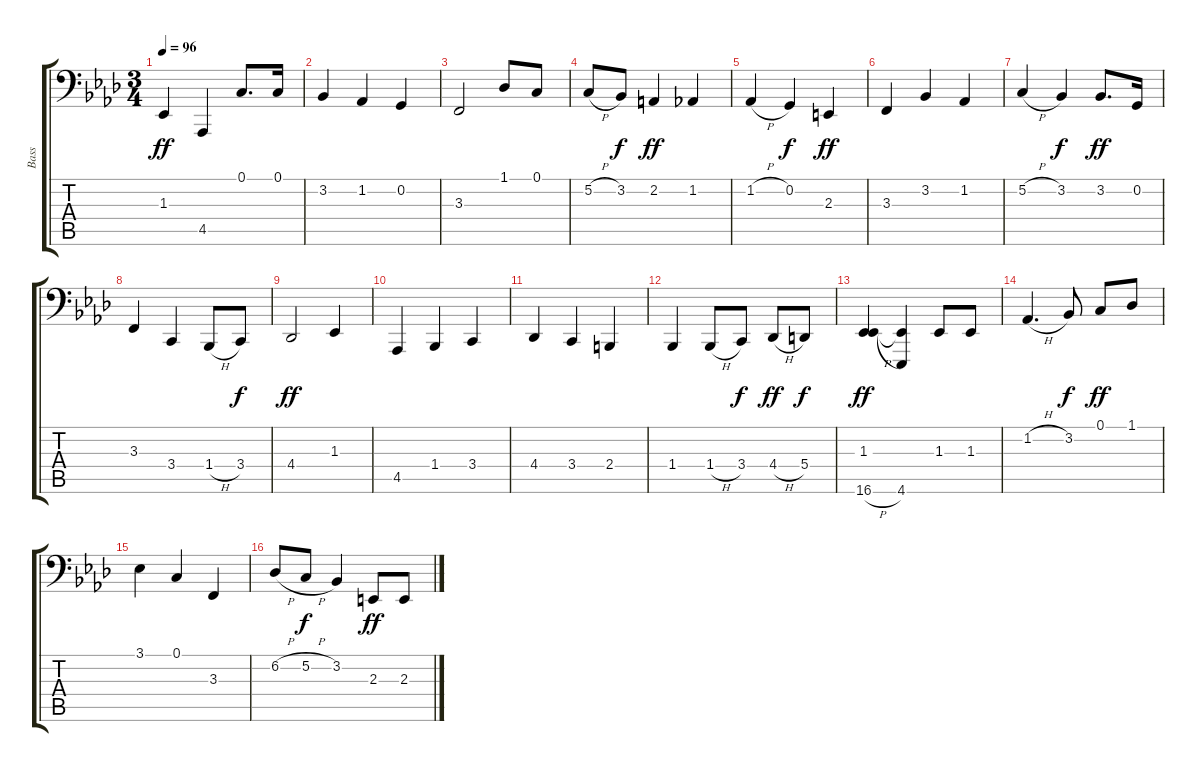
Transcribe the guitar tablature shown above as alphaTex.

\track ("Bass" "Bass") {instrument lead6voice}
\staff {score tabs}
\tuning (C3 G2 D2 A1 E1 B0) {hide}
\ts (3 4)
\tempo 96
\clef f4
\ks ab
1.3.4{dy ff} 4.5.4 0.1.8{d} 0.1.16 |
3.2.4 1.2.4 0.2.4 |
3.3.2 1.1.8 0.1.8 |
5.2{h}.8 3.2.8{dy f} 2.2.4{dy ff} 1.2.4 |
1.2{h}.4 0.2.4{dy f} 2.3.4{dy ff} |
3.3.4 3.2.4 1.2.4 |
5.2{h}.4 3.2.4{dy f} 3.2.8{d dy ff} 0.2.16 |
3.3.4 3.4.4 1.4{h}.8 3.4.8{dy f} |
4.4.2{dy ff} 1.3.4 |
4.5.4 1.4.4 3.4.4 |
4.4.4 3.4.4 2.4.4 |
1.4.4 1.4{h}.8 3.4.8{dy f} 4.4{h}.8{dy ff} 5.4.8{dy f} |
(1.3 16.6{h}).4{dy ff} (1.3{t} 4.6).4 1.3.8 1.3.8 |
1.2{h}.4{d} 3.2.8{dy f} 0.1.8{dy ff} 1.1.8 |
3.1.4 0.1.4 3.3.4 |
6.2{h}.8 5.2{h}.8{dy f} 3.2.4 2.3.8{dy ff} 2.3.8
